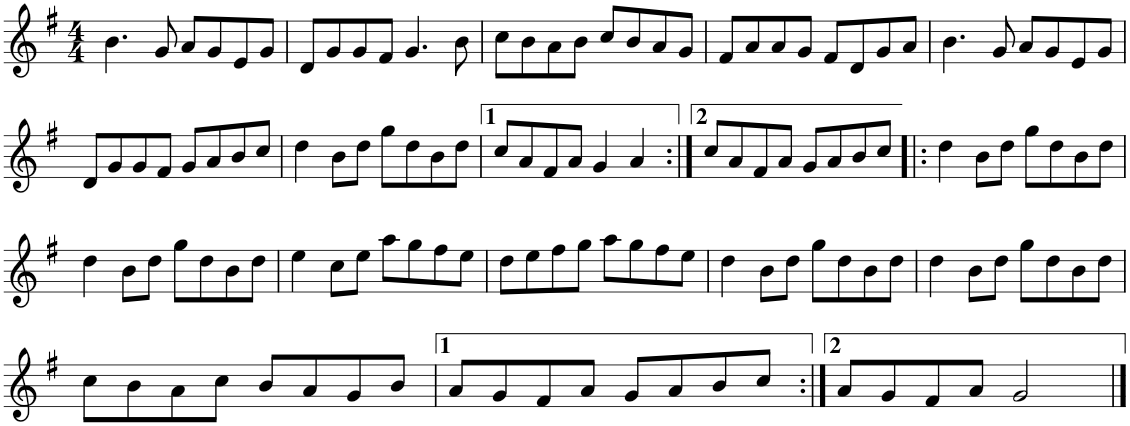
**kern
*part1
*staff1
*I"Piano
*I'Pno
*clefG2
*k[f#]
*G:
*M4/4
=1
4.b\
8g/
8a/L
8g/
8e/
8g/J
=2
8d/L
8g/
8g/
8f#/J
4.g/
8b\
=3
8cc\L
8b\
8a\
8b\J
8cc/L
8b/
8a/
8g/J
=4
8f#/L
8a/
8a/
8g/J
8f#/L
8d/
8g/
8a/J
=5
4.b\
8g/
8a/L
8g/
8e/
8g/J
!!LO:LB:g=z
=6
8d/L
8g/
8g/
8f#/J
8g/L
8a/
8b/
8cc/J
=7
4dd\
8b\L
8dd\J
8gg\L
8dd\
8b\
8dd\J
=8
8cc/L
8a/
8f#/
8a/J
4g/
4a/
=9:|!
8cc/L
8a/
8f#/
8a/J
8g/L
8a/
8b/
8cc/J
=10!|:
4dd\
8b\L
8dd\J
8gg\L
8dd\
8b\
8dd\J
!!LO:LB:g=z
=11
4dd\
8b\L
8dd\J
8gg\L
8dd\
8b\
8dd\J
=12
4ee\
8cc\L
8ee\J
8aa\L
8gg\
8ff#\
8ee\J
=13
8dd\L
8ee\
8ff#\
8gg\J
8aa\L
8gg\
8ff#\
8ee\J
=14
4dd\
8b\L
8dd\J
8gg\L
8dd\
8b\
8dd\J
=15
4dd\
8b\L
8dd\J
8gg\L
8dd\
8b\
8dd\J
!!LO:LB:g=z
=16
8cc\L
8b\
8a\
8cc\J
8b/L
8a/
8g/
8b/J
=17
8a/L
8g/
8f#/
8a/J
8g/L
8a/
8b/
8cc/J
=18:|!
8a/L
8g/
8f#/
8a/J
2g/
==
*-
